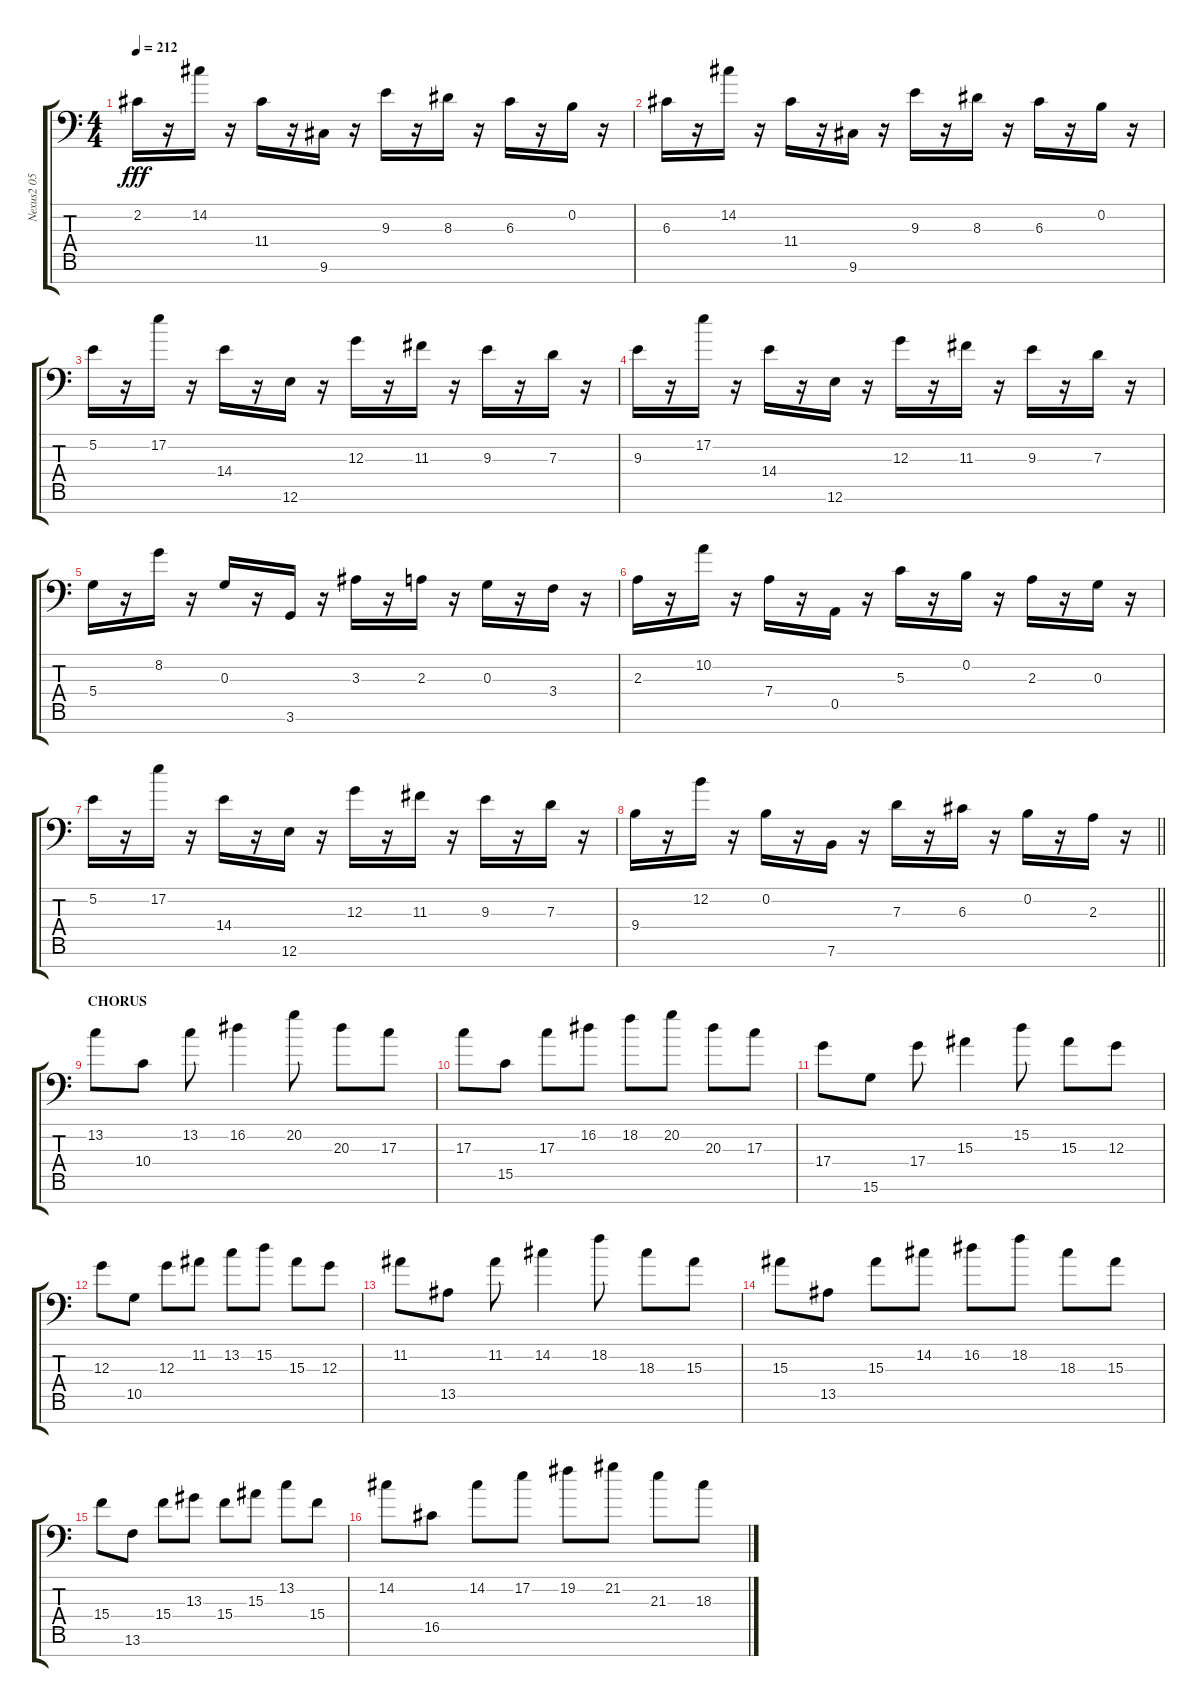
\track ("Nexus2 05" "Nexus2 05") {instrument lead3calliope}
\staff {score tabs}
\tuning (C8 B3 G3 D3 A2 E2 C-1) {hide}
\ts (4 4)
\tempo 212
\clef f4
\ks c
2.2.16{dy fff} r.16 14.2.16 r.16 11.4.16 r.16 9.6.16 r.16 9.3.16 r.16 8.3.16 r.16 6.3.16 r.16 0.2.16 r.16 |
6.3.16 r.16 14.2.16 r.16 11.4.16 r.16 9.6.16 r.16 9.3.16 r.16 8.3.16 r.16 6.3.16 r.16 0.2.16 r.16 |
5.2.16 r.16 17.2.16 r.16 14.4.16 r.16 12.6.16 r.16 12.3.16 r.16 11.3.16 r.16 9.3.16 r.16 7.3.16 r.16 |
9.3.16 r.16 17.2.16 r.16 14.4.16 r.16 12.6.16 r.16 12.3.16 r.16 11.3.16 r.16 9.3.16 r.16 7.3.16 r.16 |
5.4.16 r.16 8.2.16 r.16 0.3.16 r.16 3.6.16 r.16 3.3.16 r.16 2.3.16 r.16 0.3.16 r.16 3.4.16 r.16 |
2.3.16 r.16 10.2.16 r.16 7.4.16 r.16 0.5.16 r.16 5.3.16 r.16 0.2.16 r.16 2.3.16 r.16 0.3.16 r.16 |
5.2.16 r.16 17.2.16 r.16 14.4.16 r.16 12.6.16 r.16 12.3.16 r.16 11.3.16 r.16 9.3.16 r.16 7.3.16 r.16 |
\barLineRight lightlight
9.4.16 r.16 12.2.16 r.16 0.2.16 r.16 7.6.16 r.16 7.3.16 r.16 6.3.16 r.16 0.2.16 r.16 2.3.16 r.16 |
\section ("" "CHORUS")
13.2.8 10.4.8 13.2.8 16.2.4 20.2.8 20.3.8 17.3.8 |
17.3.8 15.5.8 17.3.8 16.2.8 18.2.8 20.2.8 20.3.8 17.3.8 |
17.4.8 15.6.8 17.4.8 15.3.4 15.2.8 15.3.8 12.3.8 |
12.3.8 10.5.8 12.3.8 11.2.8 13.2.8 15.2.8 15.3.8 12.3.8 |
11.2.8 13.5.8 11.2.8 14.2.4 18.2.8 18.3.8 15.3.8 |
15.3.8 13.5.8 15.3.8 14.2.8 16.2.8 18.2.8 18.3.8 15.3.8 |
15.4.8 13.6.8 15.4.8 13.3.8 15.4.8 15.3.8 13.2.8 15.4.8 |
14.2.8 16.5.8 14.2.8 17.2.8 19.2.8 21.2.8 21.3.8 18.3.8
